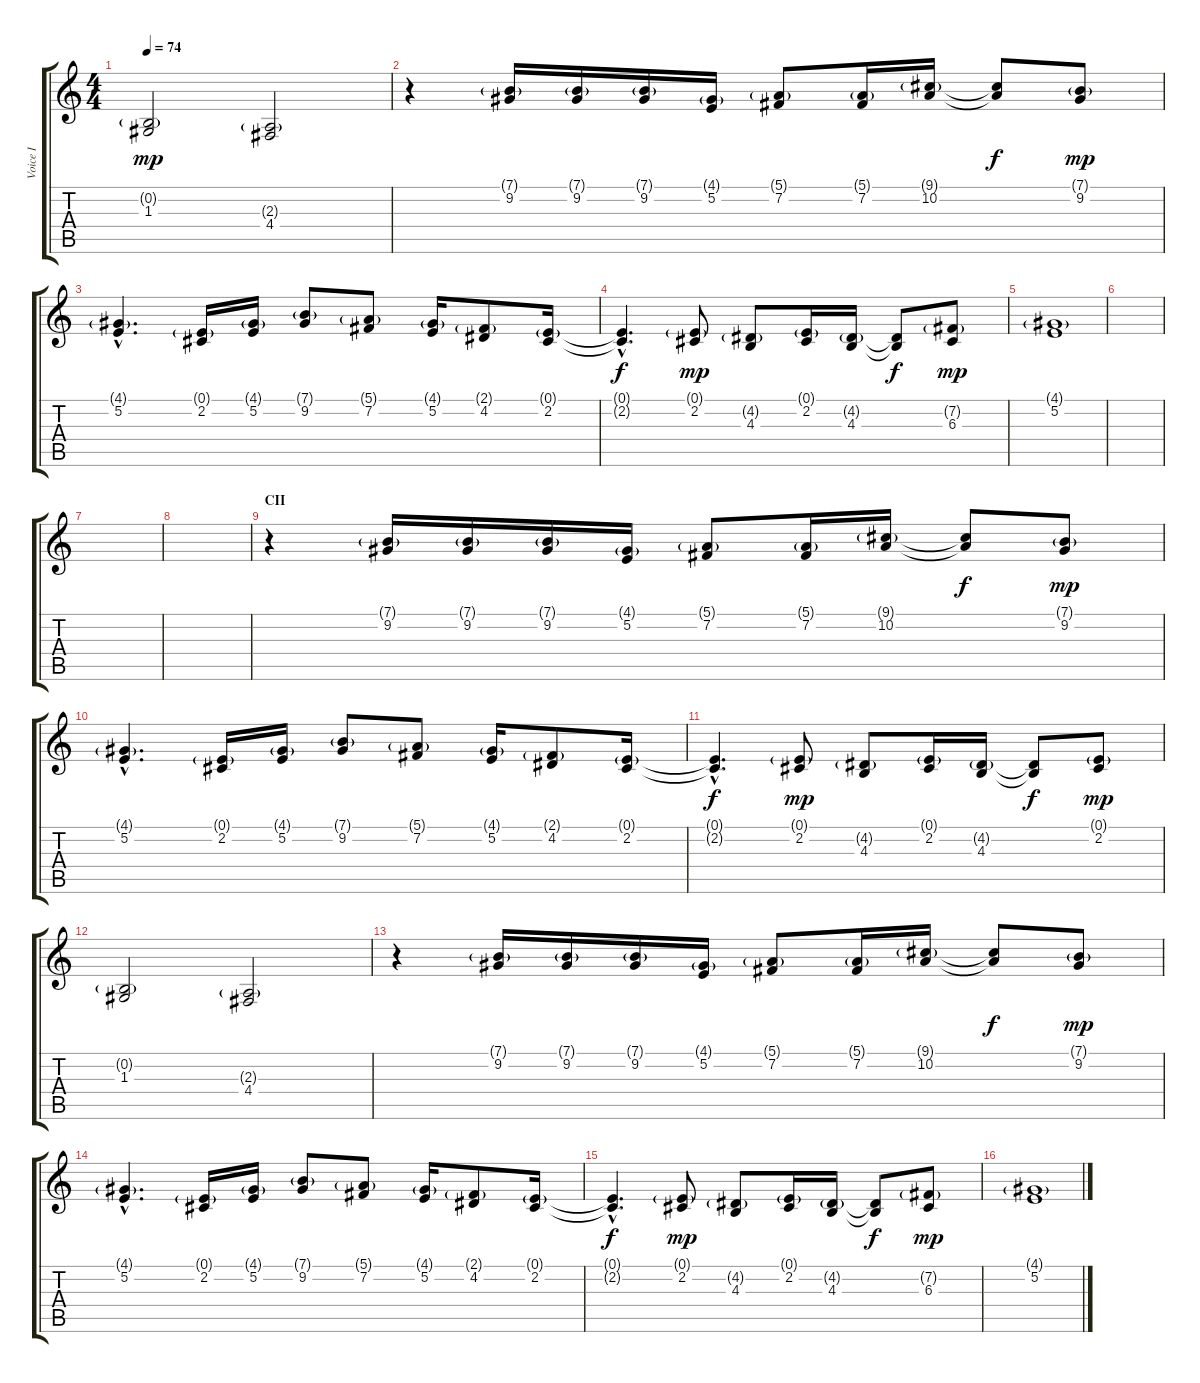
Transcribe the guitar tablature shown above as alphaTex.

\track ("Voice I" "Voice I") {instrument acousticgrandpiano}
\staff {score tabs}
\tuning (E4 B3 G3 D3 A2 E2) {hide}
\ts (4 4)
\tempo 74
\clef g2
\ks c
(0.2{g} 1.3).2{dy mp} (2.3{g} 4.4).2 |
r.4 (7.1{g} 9.2).16 (7.1{g} 9.2).16 (7.1{g} 9.2).16 (4.1{g} 5.2).16 (5.1{g} 7.2).8 (5.1{g} 7.2).16 (9.1{g} 10.2).16 (9.1{t} 10.2{t}).8{dy f} (7.1{g} 9.2).8{dy mp} |
(4.1{g hac} 5.2{hac}).4{d} (0.1{g} 2.2).16 (4.1{g} 5.2).16 (7.1{g} 9.2).8 (5.1{g} 7.2).8 (4.1{g} 5.2).16 (2.1{g} 4.2).8 (0.1{g} 2.2).16 |
(0.1{hac t} 2.2{hac t}).4{d dy f} (0.1{g} 2.2).8{dy mp} (4.2{g} 4.3).8 (0.1{g} 2.2).16 (4.2{g} 4.3).16 (4.2{t} 4.3{t}).8{dy f} (7.2{g} 6.3).8{dy mp} |
(4.1{g} 5.2).1 |
|
|
|
\section ("" "CII")
r.4 (7.1{g} 9.2).16 (7.1{g} 9.2).16 (7.1{g} 9.2).16 (4.1{g} 5.2).16 (5.1{g} 7.2).8 (5.1{g} 7.2).16 (9.1{g} 10.2).16 (9.1{t} 10.2{t}).8{dy f} (7.1{g} 9.2).8{dy mp} |
(4.1{g hac} 5.2{hac}).4{d} (0.1{g} 2.2).16 (4.1{g} 5.2).16 (7.1{g} 9.2).8 (5.1{g} 7.2).8 (4.1{g} 5.2).16 (2.1{g} 4.2).8 (0.1{g} 2.2).16 |
(0.1{hac t} 2.2{hac t}).4{d dy f} (0.1{g} 2.2).8{dy mp} (4.2{g} 4.3).8 (0.1{g} 2.2).16 (4.2{g} 4.3).16 (4.2{t} 4.3{t}).8{dy f} (0.1{g} 2.2).8{dy mp} |
(0.2{g} 1.3).2 (2.3{g} 4.4).2 |
r.4 (7.1{g} 9.2).16 (7.1{g} 9.2).16 (7.1{g} 9.2).16 (4.1{g} 5.2).16 (5.1{g} 7.2).8 (5.1{g} 7.2).16 (9.1{g} 10.2).16 (9.1{t} 10.2{t}).8{dy f} (7.1{g} 9.2).8{dy mp} |
(4.1{g hac} 5.2{hac}).4{d} (0.1{g} 2.2).16 (4.1{g} 5.2).16 (7.1{g} 9.2).8 (5.1{g} 7.2).8 (4.1{g} 5.2).16 (2.1{g} 4.2).8 (0.1{g} 2.2).16 |
(0.1{hac t} 2.2{hac t}).4{d dy f} (0.1{g} 2.2).8{dy mp} (4.2{g} 4.3).8 (0.1{g} 2.2).16 (4.2{g} 4.3).16 (4.2{t} 4.3{t}).8{dy f} (7.2{g} 6.3).8{dy mp} |
(4.1{g} 5.2).1
